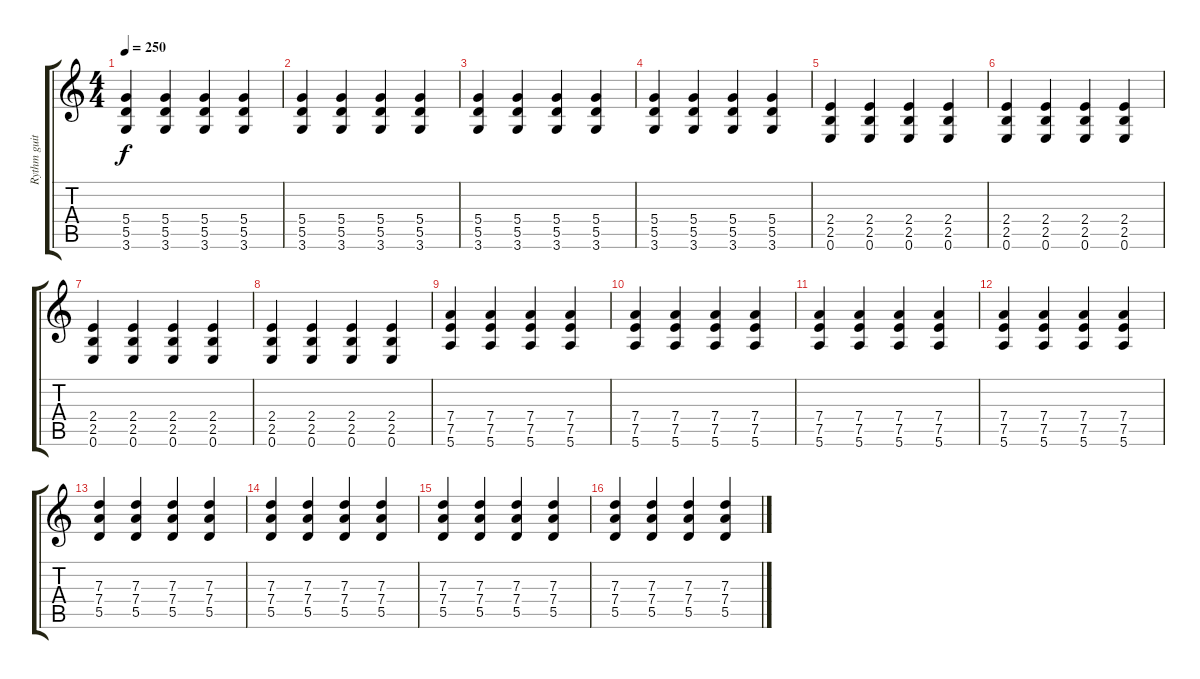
\track ("Rythm guitar" "Rythm guit") {instrument distortionguitar}
\staff {score tabs}
\tuning (E4 B3 G3 D3 A2 E2) {hide}
\ts (4 4)
\tempo 250
\clef g2
\ks c
(5.4 5.5 3.6).4{dy f} (5.4 5.5 3.6).4 (5.4 5.5 3.6).4 (5.4 5.5 3.6).4 |
(5.4 5.5 3.6).4 (5.4 5.5 3.6).4 (5.4 5.5 3.6).4 (5.4 5.5 3.6).4 |
(5.4 5.5 3.6).4 (5.4 5.5 3.6).4 (5.4 5.5 3.6).4 (5.4 5.5 3.6).4 |
(5.4 5.5 3.6).4 (5.4 5.5 3.6).4 (5.4 5.5 3.6).4 (5.4 5.5 3.6).4 |
(2.4 2.5 0.6).4 (2.4 2.5 0.6).4 (2.4 2.5 0.6).4 (2.4 2.5 0.6).4 |
(2.4 2.5 0.6).4 (2.4 2.5 0.6).4 (2.4 2.5 0.6).4 (2.4 2.5 0.6).4 |
(2.4 2.5 0.6).4 (2.4 2.5 0.6).4 (2.4 2.5 0.6).4 (2.4 2.5 0.6).4 |
(2.4 2.5 0.6).4 (2.4 2.5 0.6).4 (2.4 2.5 0.6).4 (2.4 2.5 0.6).4 |
(7.4 7.5 5.6).4 (7.4 7.5 5.6).4 (7.4 7.5 5.6).4 (7.4 7.5 5.6).4 |
(7.4 7.5 5.6).4 (7.4 7.5 5.6).4 (7.4 7.5 5.6).4 (7.4 7.5 5.6).4 |
(7.4 7.5 5.6).4 (7.4 7.5 5.6).4 (7.4 7.5 5.6).4 (7.4 7.5 5.6).4 |
(7.4 7.5 5.6).4 (7.4 7.5 5.6).4 (7.4 7.5 5.6).4 (7.4 7.5 5.6).4 |
(7.3 7.4 5.5).4 (7.3 7.4 5.5).4 (7.3 7.4 5.5).4 (7.3 7.4 5.5).4 |
(7.3 7.4 5.5).4 (7.3 7.4 5.5).4 (7.3 7.4 5.5).4 (7.3 7.4 5.5).4 |
(7.3 7.4 5.5).4 (7.3 7.4 5.5).4 (7.3 7.4 5.5).4 (7.3 7.4 5.5).4 |
(7.3 7.4 5.5).4 (7.3 7.4 5.5).4 (7.3 7.4 5.5).4 (7.3 7.4 5.5).4
